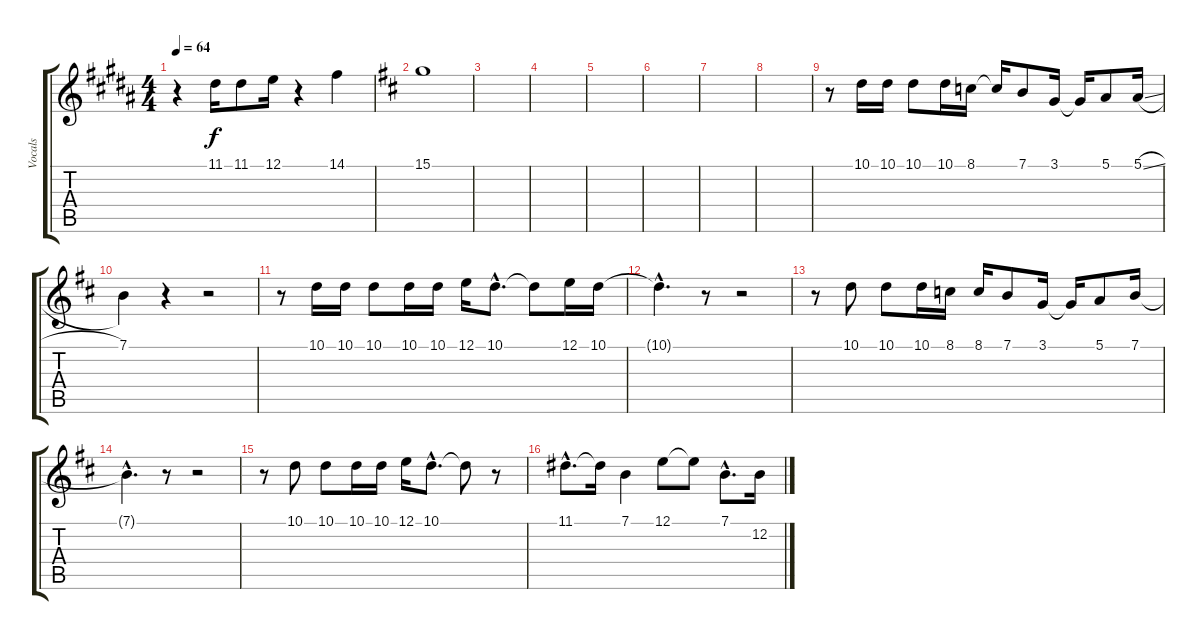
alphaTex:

\track ("Vocals" "Vocals") {instrument clarinet}
\staff {score tabs}
\tuning (E4 B3 G3 D3 A2 E2) {hide}
\ts (4 4)
\tempo 64
\clef g2
\ks b
r.4{dy f} 11.1.16 11.1.8 12.1.16 r.4 14.1.4 |
\ks d
15.1.1 |
|
|
|
|
|
|
r.8 10.1.16 10.1.16 10.1.8 10.1.16 8.1.16 8.1{t}.16 7.1.8 3.1.16 3.1{t}.16 5.1.8 5.1{sl}.16 |
7.1.4 r.4 r.2 |
r.8 10.1.16 10.1.16 10.1.8 10.1.16 10.1.16 12.1.16 10.1{hac}.8{d} 10.1{t}.8 12.1.16 10.1.16 |
10.1{hac t}.4{d} r.8 r.2 |
r.8 10.1.8 10.1.8 10.1.16 8.1.16 8.1.16 7.1.8 3.1.16 3.1{t}.16 5.1.8 7.1.16 |
7.1{hac t}.4{d} r.8 r.2 |
r.8 10.1.8 10.1.8 10.1.16 10.1.16 12.1.16 10.1{hac}.8{d} 10.1{t}.8 r.8 |
11.1{hac}.8{d} 11.1{t}.16 7.1.4 12.1.8 12.1{t}.8 7.1{hac}.8{d} 12.2.16
